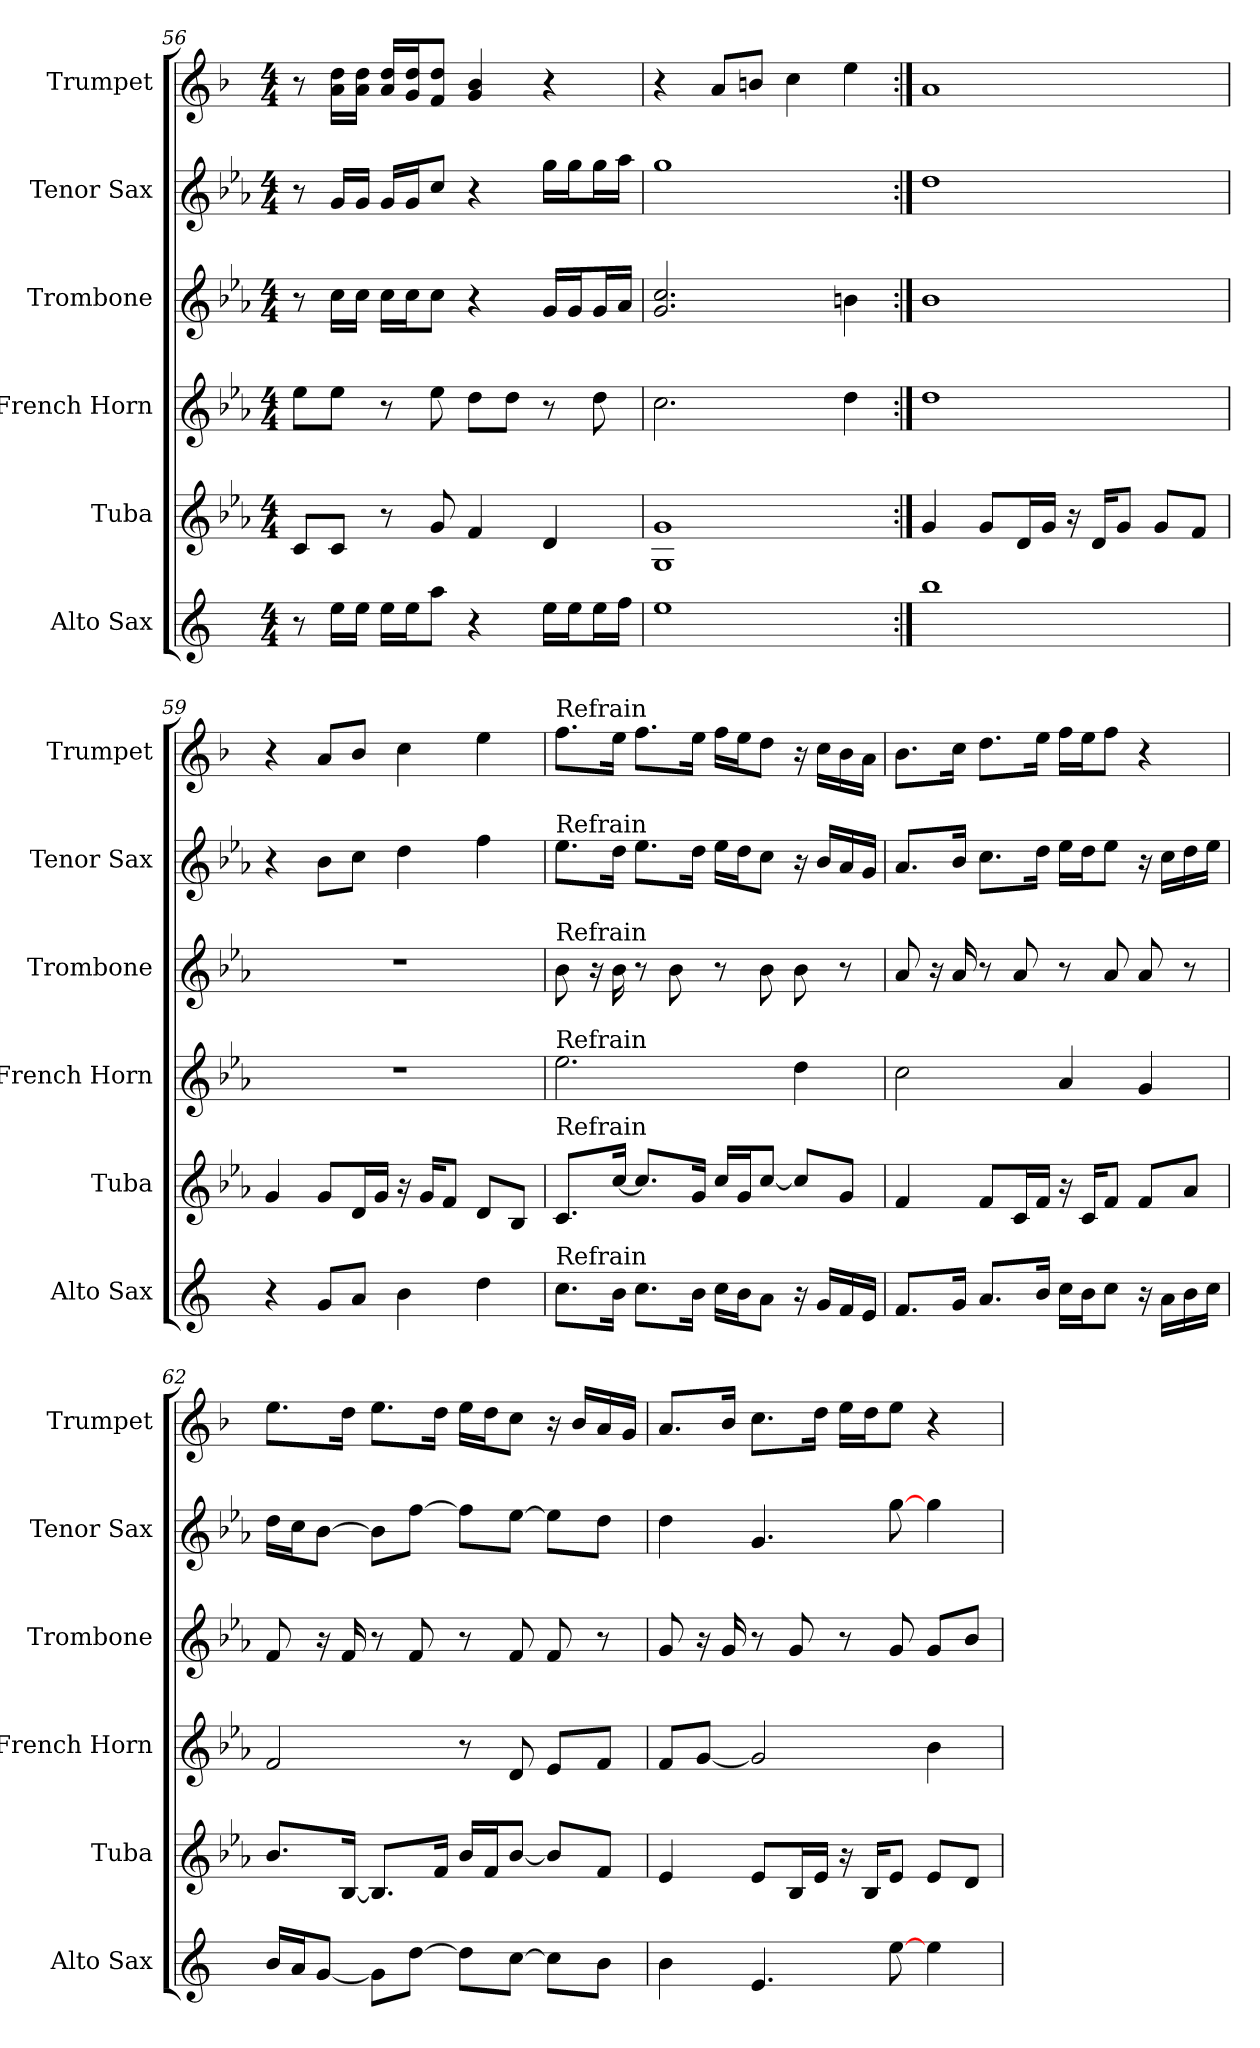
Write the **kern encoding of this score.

**kern	**kern	**kern	**kern	**kern	**kern
*part6	*part5	*part4	*part3	*part2	*part1
*staff6	*staff5	*staff4	*staff3	*staff2	*staff1
*I"Alto Sax	*I"Tuba	*I"French Horn	*I"Trombone	*I"Tenor Sax	*I"Trumpet
*I'Alto Sax	*I'Tuba	*I'French Horn	*I'Trombone	*I'Tenor Sax	*I'Trumpet
*clefG2	*clefG2	*clefG2	*clefG2	*clefG2	*clefG2
*ITrd5c9	*ITrd15c26	*ITrd8c14	*ITrd8c14	*ITrd8c14	*ITrd1c2
*k[b-e-a-]	*k[b-e-a-]	*k[b-e-a-]	*k[b-e-a-]	*k[b-e-a-]	*k[b-e-a-]
*M4/4	*M4/4	*M4/4	*M4/4	*M4/4	*M4/4
=56	=56	=56	=56	=56	=56
8r	8CCL	8e-L	8r	8r	8r
16gLL	8CCJ	8e-J	16cLL	16GLL	16g 16ccLL
16gJJ	.	.	16cJJ	16GJJ	16g 16ccJJ
16gLL	8r	8r	16cLL	16GLL	16g 16ccLL
16gJ	.	.	16cJ	16GJ	16f 16ccJ
8ccJ	8GG	8e-	8cJ	8cJ	8e- 8ccJ
4r	4FF	8dL	4r	4r	4f 4a-
.	.	8dJ	.	.	.
16gLL	4DD	8r	16GLL	16gLL	4r
16gJ	.	.	16GJ	16gJ	.
16gL	.	8d	16GL	16gL	.
16a-JJ	.	.	16A-JJ	16a-JJ	.
=57	=57	=57	=57	=57	=57
1g	1GGG 1GG	2.c	2.G 2.c	1g	4r
.	.	.	.	.	8gL
.	.	.	.	.	8anJ
.	.	.	.	.	4b-
.	.	4d	4Bn	.	4dd
=58:|!	=58:|!	=58:|!	=58:|!	=58:|!	=58:|!
1dd	4GG	1d	1B-	1d	1g
.	8GGL	.	.	.	.
.	16DDL	.	.	.	.
.	16GGJJ	.	.	.	.
.	16r	.	.	.	.
.	16DDKL	.	.	.	.
.	8GGJ	.	.	.	.
.	8GGL	.	.	.	.
.	8FFJ	.	.	.	.
=59	=59	=59	=59	=59	=59
4r	4GG	1r	1r	4r	4r
8B-L	8GGL	.	.	8B-L	8gL
8cJ	16DDL	.	.	8cJ	8a-J
.	16GGJJ	.	.	.	.
4d	16r	.	.	4d	4b-
.	16GGKL	.	.	.	.
.	8FFJ	.	.	.	.
4f	8DDL	.	.	4f	4dd
.	8BBB-J	.	.	.	.
=60	=60	=60	=60	=60	=60
!	!	!	!	!	!LO:TX:a:t=Refrain
!	!	!	!	!LO:TX:a:t=Refrain	!
!	!	!	!LO:TX:a:t=Refrain	!	!
!	!	!LO:TX:a:t=Refrain	!	!	!
!	!LO:TX:a:t=Refrain	!	!	!	!
!LO:TX:a:t=Refrain	!	!	!	!	!
8.e-L	8.CCL	2.e-	8B-	8.e-L	8.ee-L
.	.	.	16r	.	.
16dJk	[16CJk	.	16B-	16dJk	16ddJk
8.e-L	8.CL]	.	8r	8.e-L	8.ee-L
.	.	.	8B-	.	.
16dJk	16GGJk	.	.	16dJk	16ddJk
16e-LL	16CLL	.	8r	16e-LL	16ee-LL
16dJ	16GGJ	.	.	16dJ	16ddJ
8cJ	[8CJ	.	8B-	8cJ	8ccJ
16r	8CL]	4d	8B-	16r	16r
16B-LL	.	.	.	16B-LL	16b-LL
16A-	8GGJ	.	8r	16A-	16a-
16GJJ	.	.	.	16GJJ	16gJJ
=61	=61	=61	=61	=61	=61
8.A-L	4FF	2c	8A-	8.A-L	8.a-L
.	.	.	16r	.	.
16B-Jk	.	.	16A-	16B-Jk	16b-Jk
8.cL	8FFL	.	8r	8.cL	8.ccL
.	16CCL	.	8A-	.	.
16dJk	16FFJJ	.	.	16dJk	16ddJk
16e-LL	16r	4A-	8r	16e-LL	16ee-LL
16dJ	16CCKL	.	.	16dJ	16ddJ
8e-J	8FFJ	.	8A-	8e-J	8ee-J
16r	8FFL	4G	8A-	16r	4r
16cLL	.	.	.	16cLL	.
16d	8AA-J	.	8r	16d	.
16e-JJ	.	.	.	16e-JJ	.
=62	=62	=62	=62	=62	=62
16dLL	8.BB-L	2F	8F	16dLL	8.ddL
16cJ	.	.	.	16cJ	.
[8B-J	.	.	16r	[8B-J	.
.	[16BBB-Jk	.	16F	.	16ccJk
8B-L]	8.BBB-L]	.	8r	8B-L]	8.ddL
[8fJ	.	.	8F	[8fJ	.
.	16FFJk	.	.	.	16ccJk
8fL]	16BB-LL	8r	8r	8fL]	16ddLL
.	16FFJ	.	.	.	16ccJ
[8e-J	[8BB-J	8D	8F	[8e-J	8b-J
8e-L]	8BB-L]	8E-L	8F	8e-L]	16r
.	.	.	.	.	16a-LL
8dJ	8FFJ	8FJ	8r	8dJ	16g
.	.	.	.	.	16fJJ
=63	=63	=63	=63	=63	=63
4d	4EE-	8FL	8G	4d	8.gL
.	.	[8GJ	16r	.	.
.	.	.	16G	.	16a-Jk
4.G	8EE-L	2G]	8r	4.G	8.b-L
.	16BBB-L	.	8G	.	.
.	16EE-JJ	.	.	.	16ccJk
.	16r	.	8r	.	16ddLL
.	16BBB-KL	.	.	.	16ccJ
[8g	8EE-J	.	8G	[8g	8ddJ
4g	8EE-L	4B-	8GL	4g	4r
.	8DDJ	.	8B-J	.	.
=	=	=	=	=	=
*-	*-	*-	*-	*-	*-
